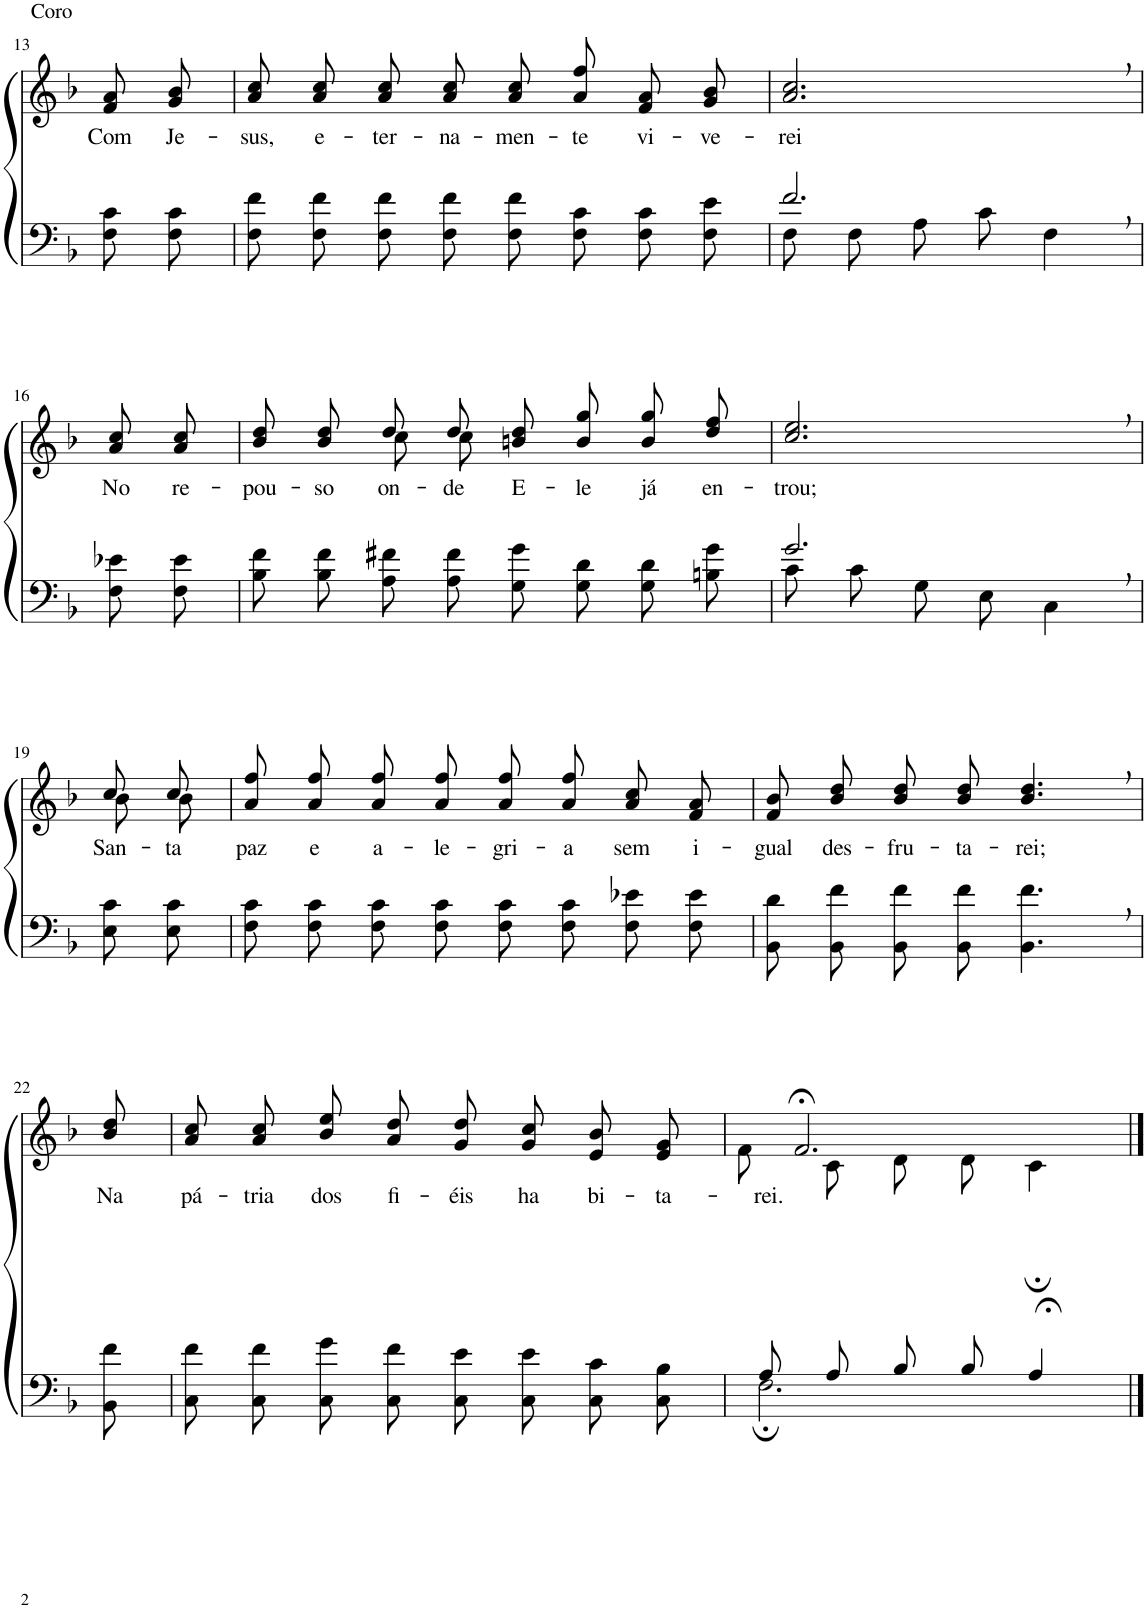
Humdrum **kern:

**kern	**kern	**text
*part2	*part1	*part1
*staff2	*staff1	*staff1
*I"Parte III e IV	*I"Parte I e II	*
!!LO:PB:g=z
*clefF4	*clefG2	*
*Trd2c3	*Trd2c3	*
*k[b-]	*k[b-]	*
*M4/4	*M4/4	*
=13	=13	=13
!	!LO:TX:a:t=Coro	!
!	!	!LO:LY:b
8F\ 8c\L	8f/ 8a/L	Com
!	!	!LO:LY:b
8F\ 8c\J	8g/ 8b-/J	Je-
=14	=14	=14
!	!	!LO:LY:b
8F\ 8f\L	8a\ 8cc\L	-sus,
!	!	!LO:LY:b
8F\ 8f\J	8a\ 8cc\J	e-
!	!	!LO:LY:b
8F\ 8f\L	8a\ 8cc\L	-ter-
!	!	!LO:LY:b
8F\ 8f\J	8a\ 8cc\J	-na-
!	!	!LO:LY:b
8F\ 8f\L	8a\ 8cc\L	-men-
!	!	!LO:LY:b
8F\ 8c\J	8a\ 8ff\J	-te
!	!	!LO:LY:b
8F\ 8c\L	8f/ 8a/L	vi-
!	!	!LO:LY:b
8F\ 8e\J	8g/ 8b-/J	-ve-
=15	=15	=15
*^	*	*
!	!	!	!LO:LY:b
2.f,/	8F\L	2.a/, 2.cc/,	-rei
.	8F\J	.	.
.	8A\L	.	.
.	8c\J	.	.
.	4F\	.	.
!!LO:LB:g=z
=16	=16	=16	=16
!	!	!	!LO:LY:b
*v	*v	*	*
8F\ 8e-X\L	8a\ 8cc\L	No
!	!	!LO:LY:b
8F\ 8e-\J	8a\ 8cc\J	re-
=17	=17	=17
!	!	!LO:LY:b
*	*^	*
8B-\ 8f\L	8b-\ 8dd\L	4ryy	-pou-
!	!	!	!LO:LY:b
8B-\ 8f\J	8b-\ 8dd\J	.	-so
!	!	!	!LO:LY:b
8A\ 8f#X\L	8dd/L	8cc\L	on-
!	!	!	!LO:LY:b
8A\ 8f#\J	8dd/J	8cc\J	-de
!	!	!	!LO:LY:b
8G\ 8g\L	8bn\ 8dd\L	2ryy	E-
!	!	!	!LO:LY:b
8G\ 8d\J	8b\ 8gg\J	.	-le
!	!	!	!LO:LY:b
8G\ 8d\L	8b\ 8gg\L	.	já
!	!	!	!LO:LY:b
8Bn\ 8g\J	8dd\ 8ff\J	.	en-
*	*v	*v	*
=18	=18	=18
*^	*	*
!	!	!	!LO:LY:b
2.g,/	8c\L	2.cc/, 2.ee/,	-trou;
.	8c\J	.	.
.	8G\L	.	.
.	8E\J	.	.
.	4C\	.	.
!!LO:LB:g=z
=19	=19	=19	=19
*	*	*^	*
!	!	!	!	!LO:LY:b
*v	*v	*	*	*
8E\ 8c\L	8cc/L	8b-\L	San-
!	!	!	!LO:LY:b
8E\ 8c\J	8cc/J	8b-\J	-ta
=20	=20	=20	=20
!	!	!	!LO:LY:b
*	*v	*v	*
8F\ 8c\L	8a\ 8ff\L	paz
!	!	!LO:LY:b
8F\ 8c\J	8a\ 8ff\J	e
!	!	!LO:LY:b
8F\ 8c\L	8a\ 8ff\L	a-
!	!	!LO:LY:b
8F\ 8c\J	8a\ 8ff\J	-le-
!	!	!LO:LY:b
8F\ 8c\L	8a\ 8ff\L	-gri-
!	!	!LO:LY:b
8F\ 8c\J	8a\ 8ff\J	-a
!	!	!LO:LY:b
8F\ 8e-X\L	8a/ 8cc/L	sem
!	!	!LO:LY:b
8F\ 8e-\J	8f/ 8a/J	i-
=21	=21	=21
!	!	!LO:LY:b
8BB-\ 8d\L	8f/ 8b-/L	-gual
!	!	!LO:LY:b
8BB-\ 8f\J	8b-/ 8dd/J	des-
!	!	!LO:LY:b
8BB-\ 8f\L	8b-\ 8dd\L	-fru-
!	!	!LO:LY:b
8BB-\ 8f\J	8b-\ 8dd\J	-ta-
!	!	!LO:LY:b
4.BB-\, 4.f\,	4.b-/, 4.dd/,	-rei;
!!LO:LB:g=z
=22	=22	=22
!	!	!LO:LY:b
8BB-\ 8f\	8b-/ 8dd/	Na
=23	=23	=23
!	!	!LO:LY:b
8C\ 8f\L	8a\ 8cc\L	pá-
!	!	!LO:LY:b
8C\ 8f\J	8a\ 8cc\J	-tria
!	!	!LO:LY:b
8C\ 8g\L	8b-\ 8ee\L	dos
!	!	!LO:LY:b
8C\ 8f\J	8a\ 8dd\J	fi-
!	!	!LO:LY:b
8C\ 8e\L	8g/ 8dd/L	-éis
!	!	!LO:LY:b
8C\ 8e\J	8g/ 8cc/J	ha
!	!	!LO:LY:b
8C\ 8c\L	8e/ 8b-/L	bi-
!	!	!LO:LY:b
8C\ 8B-\J	8e/ 8g/J	-ta-
=24	=24	=24
*^	*	*
!	!	!	!LO:LY:b
*	*	*^	*
8A/L	2.F;\	2.f;</	8f\L	-rei.
8A/J	.	.	8c\J	.
8B-/L	.	.	8d\L	.
8B-/J	.	.	8d\J	.
4A;</	.	.	4c;\	.
*v	*v	*	*	*
*	*v	*v	*
==	==	==
*-	*-	*-
